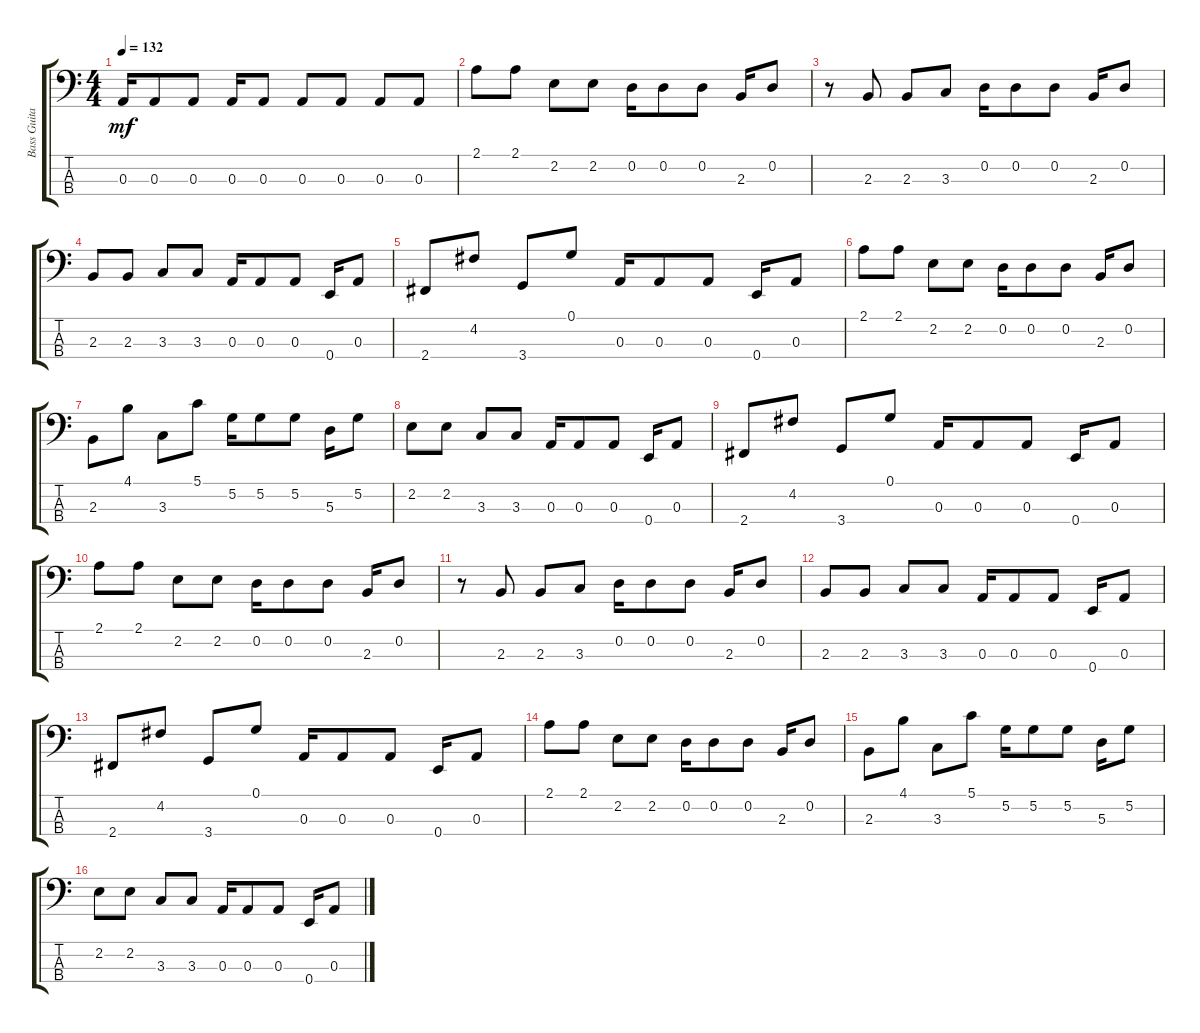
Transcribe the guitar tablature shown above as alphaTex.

\track ("Bass Guitar" "Bass Guita") {instrument electricbassfinger}
\staff {score tabs}
\tuning (G2 D2 A1 E1) {hide}
\ts (4 4)
\tempo 132
\clef f4
\ks c
0.3.16{dy mf} 0.3.8 0.3.8 0.3.16 0.3.8 0.3.8 0.3.8 0.3.8 0.3.8 |
2.1.8 2.1.8 2.2.8 2.2.8 0.2.16 0.2.8 0.2.8 2.3.16 0.2.8 |
r.8 2.3.8 2.3.8 3.3.8 0.2.16 0.2.8 0.2.8 2.3.16 0.2.8 |
2.3.8 2.3.8 3.3.8 3.3.8 0.3.16 0.3.8 0.3.8 0.4.16 0.3.8 |
2.4.8 4.2.8 3.4.8 0.1.8 0.3.16 0.3.8 0.3.8 0.4.16 0.3.8 |
2.1.8 2.1.8 2.2.8 2.2.8 0.2.16 0.2.8 0.2.8 2.3.16 0.2.8 |
2.3.8 4.1.8 3.3.8 5.1.8 5.2.16 5.2.8 5.2.8 5.3.16 5.2.8 |
2.2.8 2.2.8 3.3.8 3.3.8 0.3.16 0.3.8 0.3.8 0.4.16 0.3.8 |
2.4.8 4.2.8 3.4.8 0.1.8 0.3.16 0.3.8 0.3.8 0.4.16 0.3.8 |
2.1.8 2.1.8 2.2.8 2.2.8 0.2.16 0.2.8 0.2.8 2.3.16 0.2.8 |
r.8 2.3.8 2.3.8 3.3.8 0.2.16 0.2.8 0.2.8 2.3.16 0.2.8 |
2.3.8 2.3.8 3.3.8 3.3.8 0.3.16 0.3.8 0.3.8 0.4.16 0.3.8 |
2.4.8 4.2.8 3.4.8 0.1.8 0.3.16 0.3.8 0.3.8 0.4.16 0.3.8 |
2.1.8 2.1.8 2.2.8 2.2.8 0.2.16 0.2.8 0.2.8 2.3.16 0.2.8 |
2.3.8 4.1.8 3.3.8 5.1.8 5.2.16 5.2.8 5.2.8 5.3.16 5.2.8 |
2.2.8 2.2.8 3.3.8 3.3.8 0.3.16 0.3.8 0.3.8 0.4.16 0.3.8
